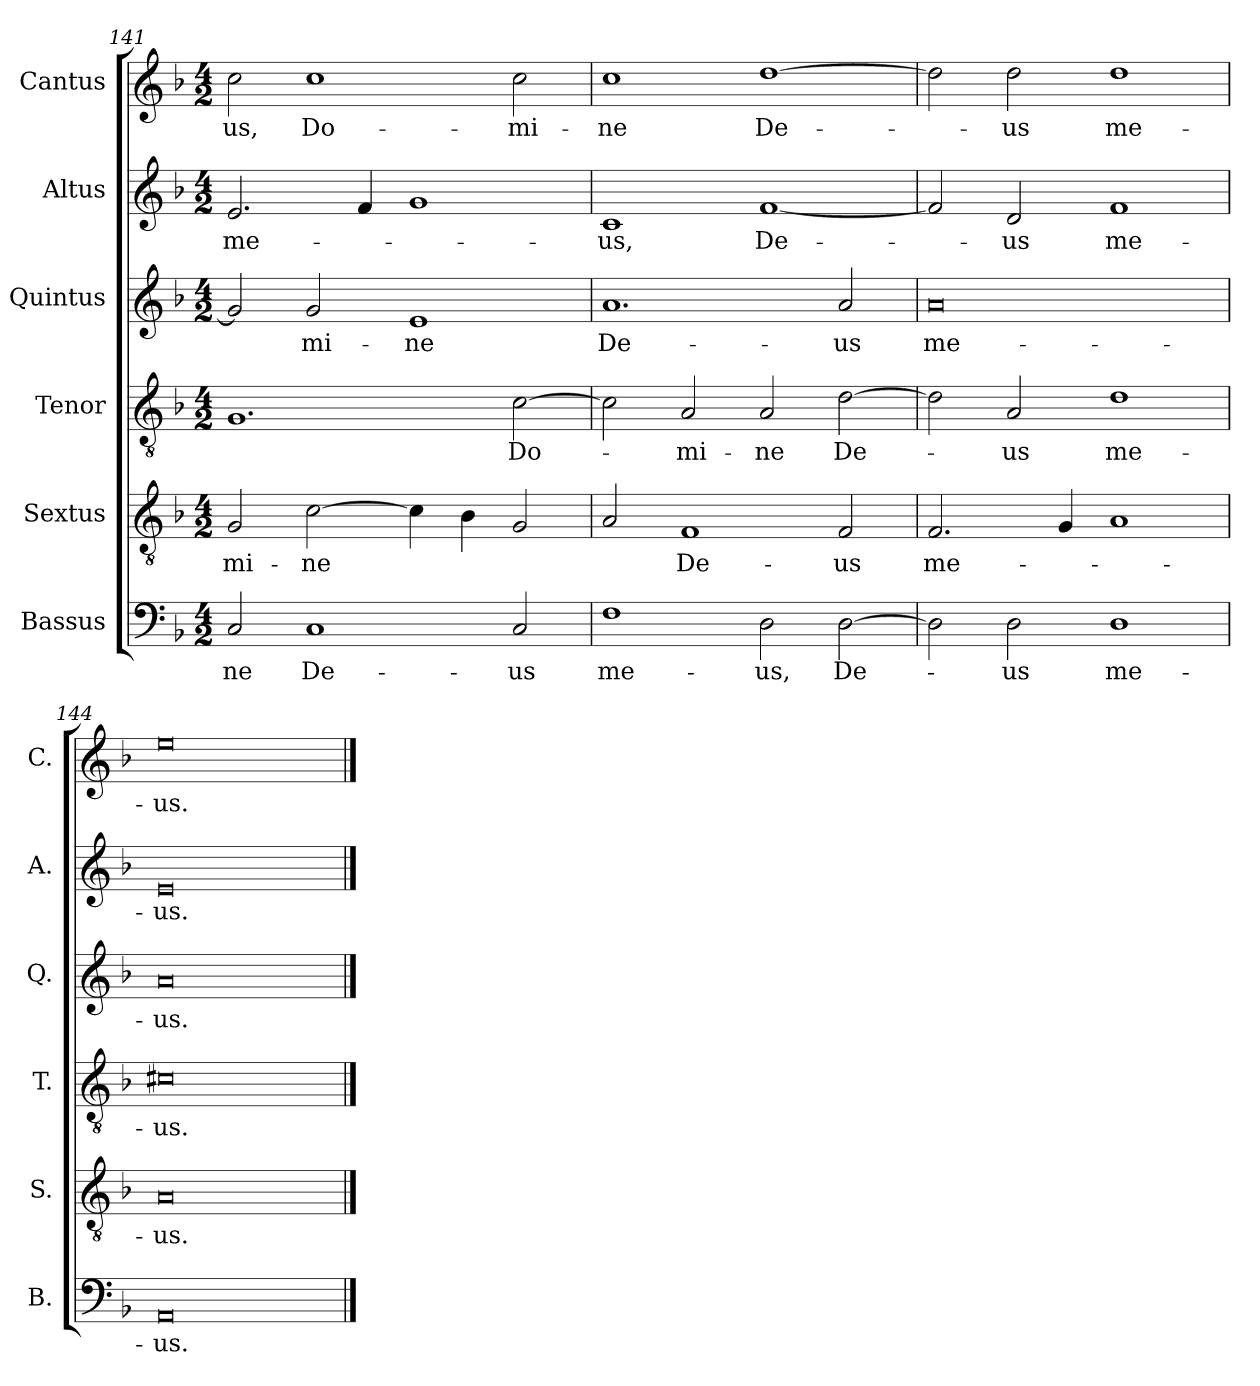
**kern	**text	**kern	**text	**kern	**text	**kern	**text	**kern	**text	**kern	**text
*part6	*part6	*part5	*part5	*part4	*part4	*part3	*part3	*part2	*part2	*part1	*part1
*staff6	*staff6	*staff5	*staff5	*staff4	*staff4	*staff3	*staff3	*staff2	*staff2	*staff1	*staff1
*I"Bassus	*	*I"Sextus	*	*I"Tenor	*	*I"Quintus	*	*I"Altus	*	*I"Cantus	*
*I'B.	*	*I'S.	*	*I'T.	*	*I'Q.	*	*I'A.	*	*I'C.	*
*clefF4	*	*clefGv2	*	*clefGv2	*	*clefG2	*	*clefG2	*	*clefG2	*
*k[b-]	*	*k[b-]	*	*k[b-]	*	*k[b-]	*	*k[b-]	*	*k[b-]	*
*M4/2	*	*M4/2	*	*M4/2	*	*M4/2	*	*M4/2	*	*M4/2	*
=141	=141	=141	=141	=141	=141	=141	=141	=141	=141	=141	=141
2C/	-ne	2G/	-mi-	1.G	.	2g/]	.	2.e/	me-	2cc\	-us,
1C	De-	[2c\	-ne	.	.	2g/	-mi-	.	.	1cc	Do-
.	.	.	.	.	.	.	.	4f/	.	.	.
.	.	4c\]	.	.	.	1e	-ne	1g	.	.	.
.	.	4B-\	.	.	.	.	.	.	.	.	.
2C/	-us	2G/	.	[2c\	Do-	.	.	.	.	2cc\	-mi-
=142	=142	=142	=142	=142	=142	=142	=142	=142	=142	=142	=142
1F	me-	2A/	.	2c\]	.	1.a	De-	1c	-us,	1cc	-ne
.	.	1F	De-	2A/	-mi-	.	.	.	.	.	.
2D\	-us,	.	.	2A/	-ne	.	.	[1f	De-	[1dd	De-
[2D\	De-	2F/	-us	[2d\	De-	2a/	-us	.	.	.	.
=143	=143	=143	=143	=143	=143	=143	=143	=143	=143	=143	=143
2D\]	.	2.F/	me-	2d\]	.	0a	me-	2f/]	.	2dd\]	.
2D\	-us	.	.	2A/	-us	.	.	2d/	-us	2dd\	-us
.	.	4G/	.	.	.	.	.	.	.	.	.
1D	me-	1A	.	1d	me-	.	.	1f	me-	1dd	me-
=144	=144	=144	=144	=144	=144	=144	=144	=144	=144	=144	=144
0AA	-us.	0A	-us.	0c#X	-us.	0a	-us.	0e	-us.	0ee	-us.
==	==	==	==	==	==	==	==	==	==	==	==
*-	*-	*-	*-	*-	*-	*-	*-	*-	*-	*-	*-
